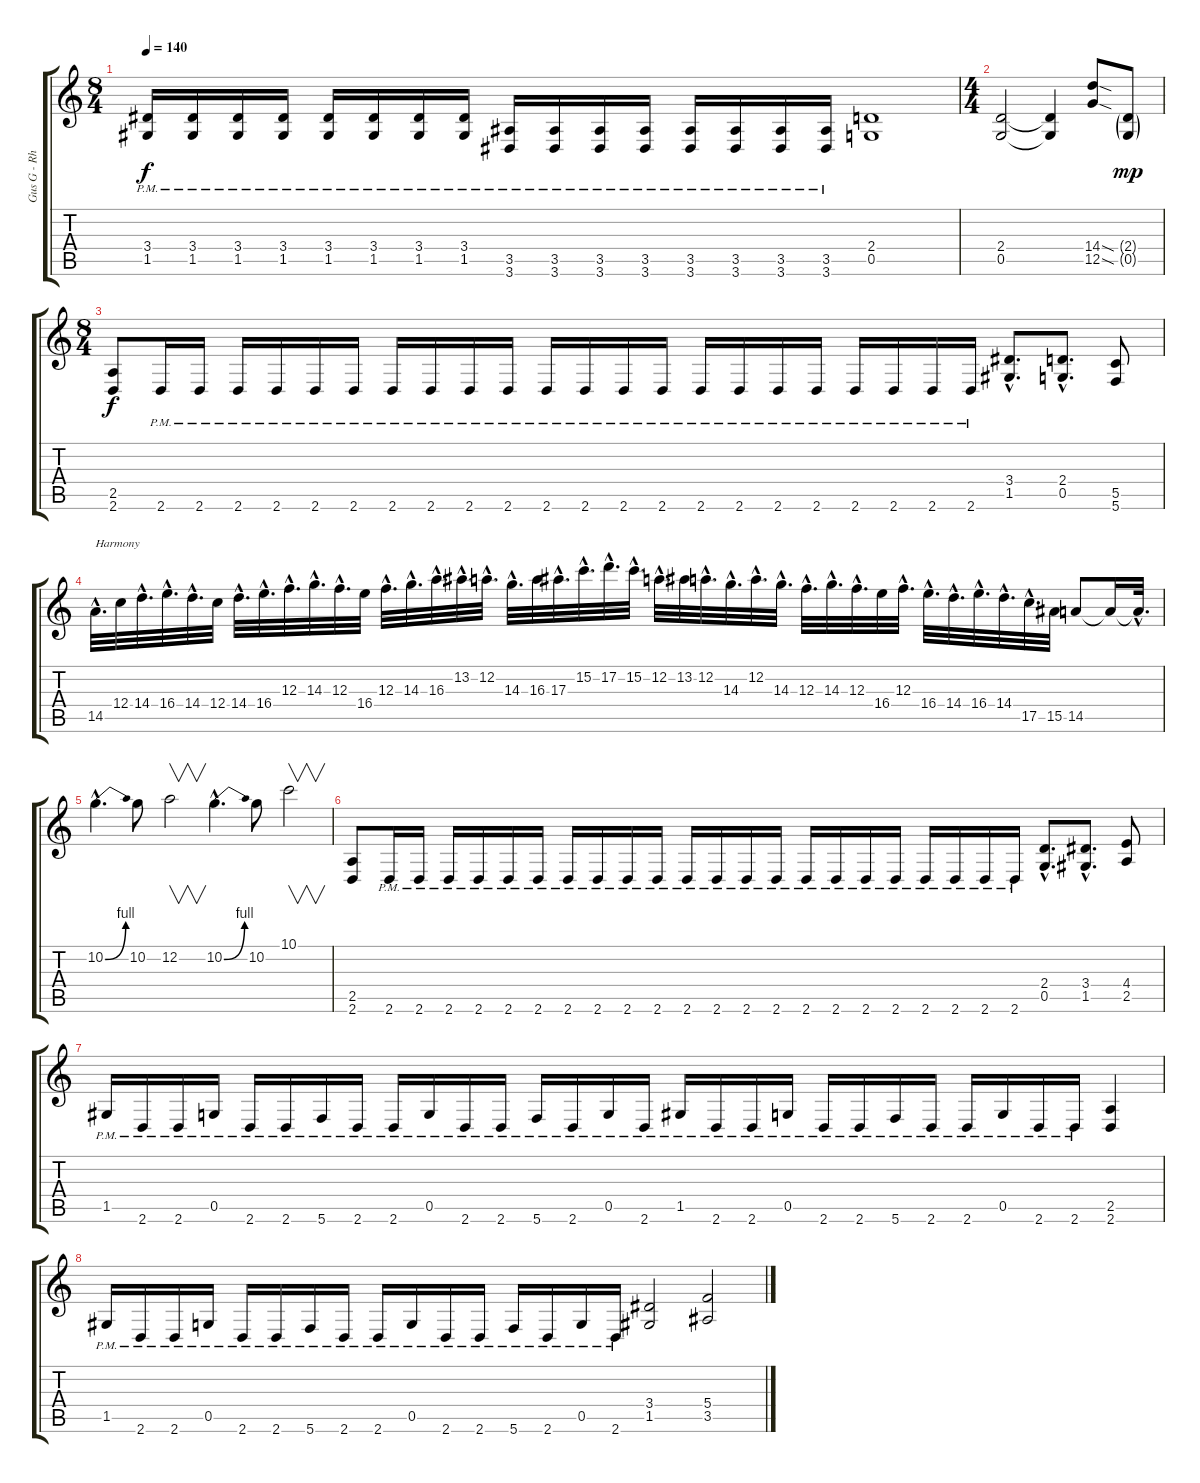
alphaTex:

\track ("Gus G - Rhytm" "Gus G - Rh") {instrument distortionguitar}
\staff {score tabs}
\tuning (D4 A3 F3 C3 G2 C2) {hide}
\ts (8 4)
\tempo 140
\clef g2
\ks c
(3.4{pm} 1.5{pm}).16{dy f} (3.4{pm} 1.5{pm}).16 (3.4{pm} 1.5{pm}).16 (3.4{pm} 1.5{pm}).16 (3.4{pm} 1.5{pm}).16 (3.4{pm} 1.5{pm}).16 (3.4{pm} 1.5{pm}).16 (3.4{pm} 1.5{pm}).16 (3.5{pm} 3.6{pm}).16 (3.5{pm} 3.6{pm}).16 (3.5{pm} 3.6{pm}).16 (3.5{pm} 3.6{pm}).16 (3.5{pm} 3.6{pm}).16 (3.5{pm} 3.6{pm}).16 (3.5{pm} 3.6{pm}).16 (3.5{pm} 3.6{pm}).16 (2.4 0.5).1 |
\ts (4 4)
(2.4 0.5).2 (2.4{t} 0.5{t}).4 (14.4{sod} 12.5{sod}).8 (2.4{g} 0.5{g}).8{dy mp} |
\ts (8 4)
(2.5 2.6).8{dy f} 2.6{pm}.16 2.6{pm}.16 2.6{pm}.16 2.6{pm}.16 2.6{pm}.16 2.6{pm}.16 2.6{pm}.16 2.6{pm}.16 2.6{pm}.16 2.6{pm}.16 2.6{pm}.16 2.6{pm}.16 2.6{pm}.16 2.6{pm}.16 2.6{pm}.16 2.6{pm}.16 2.6{pm}.16 2.6{pm}.16 2.6{pm}.16 2.6{pm}.16 2.6{pm}.16 2.6{pm}.16 (3.4{hac} 1.5{hac}).8{d} (2.4{hac} 0.5{hac}).8{d} (5.5 5.6).8 |
14.5{hac}.32{d txt "Harmony"} 12.4.32 14.4{hac}.32{d} 16.4{hac}.32{d} 14.4{hac}.32{d} 12.4.32 14.4{hac}.32{d} 16.4{hac}.32{d} 12.3{hac}.32{d} 14.3{hac}.32{d} 12.3{hac}.32{d} 16.4.32 12.3{hac}.32{d} 14.3{hac}.32{d} 16.3{hac}.32{d} 13.2{hac}.32{d} 12.2{hac}.32{d} 14.3{hac}.32{d} 16.3.32 17.3{hac}.32{d} 15.2{hac}.32{d} 17.2{hac}.32{d} 15.2{hac}.32{d} 12.2{hac}.32{d} 13.2.32 12.2{hac}.32{d} 14.3{hac}.32{d} 12.2{hac}.32{d} 14.3{hac}.32{d} 12.3{hac}.32{d} 14.3{hac}.32{d} 12.3{hac}.32{d} 16.4.32 12.3{hac}.32{d} 16.4{hac}.32{d} 14.4{hac}.32{d} 16.4{hac}.32{d} 14.4{hac}.32{d} 17.5{hac}.32{d} 15.5.32 14.5.8 14.5{t}.16 14.5{hac t}.32{d} |
10.2{be (bend 0 0 60 4) hac}.4{d} 10.2.8 12.2.2{v} 10.2{be (bend 0 0 60 4) hac}.4{d} 10.2.8 10.1.2{v} |
(2.5 2.6).8 2.6{pm}.16 2.6{pm}.16 2.6{pm}.16 2.6{pm}.16 2.6{pm}.16 2.6{pm}.16 2.6{pm}.16 2.6{pm}.16 2.6{pm}.16 2.6{pm}.16 2.6{pm}.16 2.6{pm}.16 2.6{pm}.16 2.6{pm}.16 2.6{pm}.16 2.6{pm}.16 2.6{pm}.16 2.6{pm}.16 2.6{pm}.16 2.6{pm}.16 2.6{pm}.16 2.6{pm}.16 (2.4{hac} 0.5{hac}).8{d} (3.4{hac} 1.5{hac}).8{d} (4.4 2.5).8 |
1.5{pm}.16 2.6{pm}.16 2.6{pm}.16 0.5{pm}.16 2.6{pm}.16 2.6{pm}.16 5.6{pm}.16 2.6{pm}.16 2.6{pm}.16 0.5{pm}.16 2.6{pm}.16 2.6{pm}.16 5.6{pm}.16 2.6{pm}.16 0.5{pm}.16 2.6{pm}.16 1.5{pm}.16 2.6{pm}.16 2.6{pm}.16 0.5{pm}.16 2.6{pm}.16 2.6{pm}.16 5.6{pm}.16 2.6{pm}.16 2.6{pm}.16 0.5{pm}.16 2.6{pm}.16 2.6{pm}.16 (2.5 2.6).4 |
1.5{pm}.16 2.6{pm}.16 2.6{pm}.16 0.5{pm}.16 2.6{pm}.16 2.6{pm}.16 5.6{pm}.16 2.6{pm}.16 2.6{pm}.16 0.5{pm}.16 2.6{pm}.16 2.6{pm}.16 5.6{pm}.16 2.6{pm}.16 0.5{pm}.16 2.6{pm}.16 (3.4 1.5).2 (5.4 3.5).2
